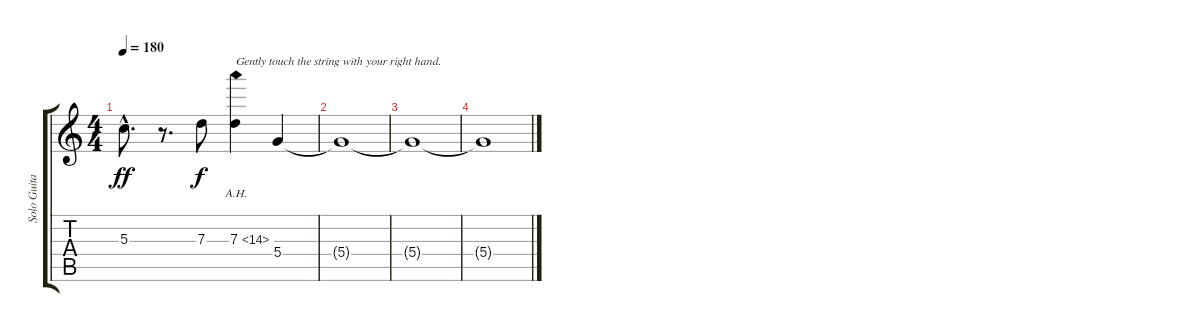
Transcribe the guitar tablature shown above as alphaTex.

\track ("Solo Guitar" "Solo Guita") {instrument overdrivenguitar}
\staff {score tabs}
\tuning (E4 B3 G3 D3 A2 E2) {hide}
\ts (4 4)
\tempo 180
\clef g2
\ks c
5.3{hac}.8{d dy ff} r.8{d} 7.3.8{dy f} 7.3{ah 7}.4{txt "Gently touch the string with your right hand."} 5.4.4 |
5.4{t}.1 |
5.4{t}.1{volume 0} |
5.4{t}.1
